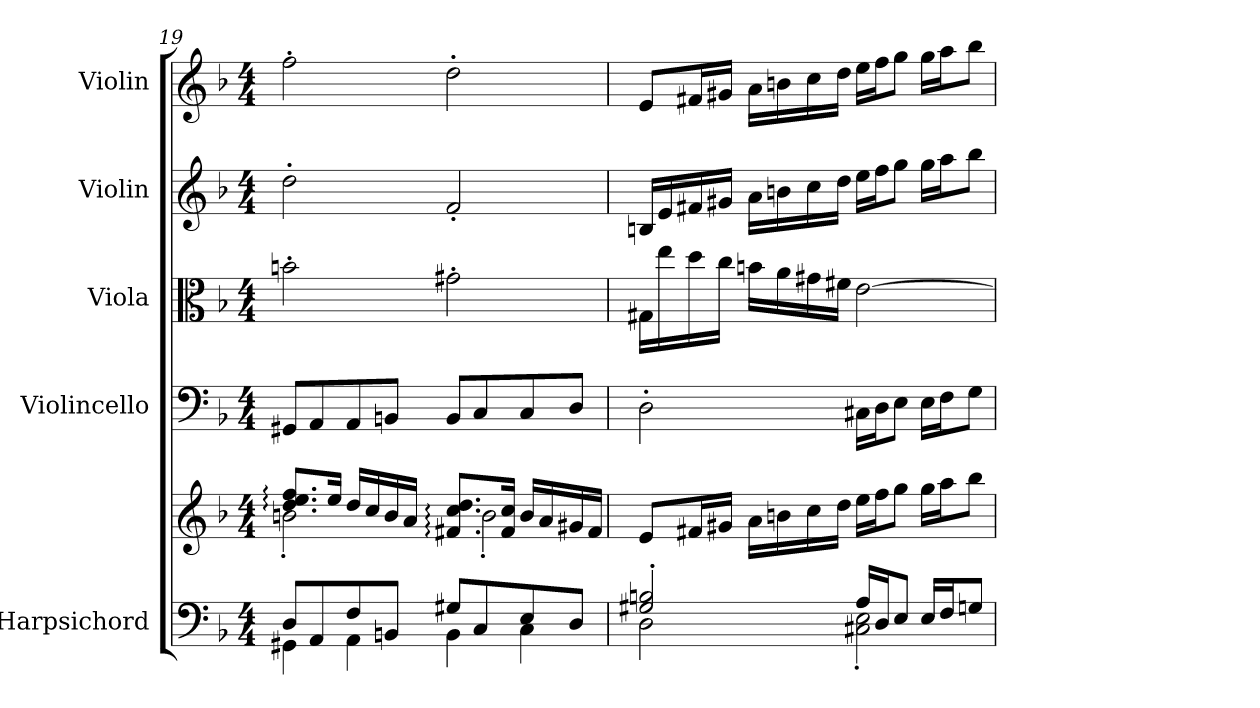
**kern	**kern	**kern	**kern	**kern	**kern
*part5	*part5	*part4	*part3	*part2	*part1
*staff6	*staff5	*staff4	*staff3	*staff2	*staff1
*I"Harpsichord	*	*I"Violincello	*I"Viola	*I"Violin	*I"Violin
*I'Hpschd	*	*I'Vc	*I'Vla	*I'Vln	*I'Vln
*clefF4	*clefG2	*clefF4	*clefC3	*clefG2	*clefG2
*k[b-]	*k[b-]	*k[b-]	*k[b-]	*k[b-]	*k[b-]
*M4/4	*M4/4	*M4/4	*M4/4	*M4/4	*M4/4
=19	=19	=19	=19	=19	=19
*^	*^	*	*	*	*
8D/L	4GG#X\	8.dd/: 8.ee/: 8.ff/:L	2bn'\	8GG#X/L	2bn'\	2dd'\	2ff'\
8AA/	.	.	.	8AA/	.	.	.
.	.	16ee/Jk	.	.	.	.	.
8F/	4AA\	16dd/LL	.	8AA/	.	.	.
.	.	16cc/	.	.	.	.	.
8BBn/J	.	16b/	.	8BBn/J	.	.	.
.	.	16a/JJ	.	.	.	.	.
8G#X/L	4BB\	8.f#X/: 8.cc/: 8.dd/:L	2b'\	8BB/L	2g#X'\	2f'/	2dd'\
8C/	.	.	.	8C/	.	.	.
.	.	16f#/ 16cc/Jk	.	.	.	.	.
8E/	4C\	16b/LL	.	8C/	.	.	.
.	.	16a/	.	.	.	.	.
8D/J	.	16g#X/	.	8D/J	.	.	.
.	.	16f#/JJ	.	.	.	.	.
*	*	*v	*v	*	*	*	*
!!LO:LB:g=z
=20	=20	=20	=20	=20	=20	=20
2G#X/' 2Bn/'	2D\	8e/L	2D'\	16G#X\LL	16Bn/LL	8e/L
.	.	.	.	16ee\	16e/	.
.	.	16f#X/L	.	16dd\	16f#X/	16f#X/L
.	.	16g#X/JJ	.	16cc\JJ	16g#X/JJ	16g#X/JJ
.	.	16a\LL	.	16bn\LL	16a\LL	16a\LL
.	.	16bn\	.	16a\	16bn\	16bn\
.	.	16cc\	.	16g#X\	16cc\	16cc\
.	.	16dd\JJ	.	16f#X\JJ	16dd\JJ	16dd\JJ
16A/LL	2C#X\' 2E\'	16ee\LL	16C#X\LL	[2e\	16ee\LL	16ee\LL
16D/J	.	16ff\J	16D\J	.	16ff\J	16ff\J
8E/J	.	8gg\J	8E\J	.	8gg\J	8gg\J
16E/LL	.	16gg\LL	16E\LL	.	16gg\LL	16gg\LL
16F/J	.	16aa\J	16F\J	.	16aa\J	16aa\J
8Gn/J	.	8bb-\J	8G\J	.	8bb-\J	8bb-\J
*v	*v	*	*	*	*	*
=	=	=	=	=	=
*-	*-	*-	*-	*-	*-
